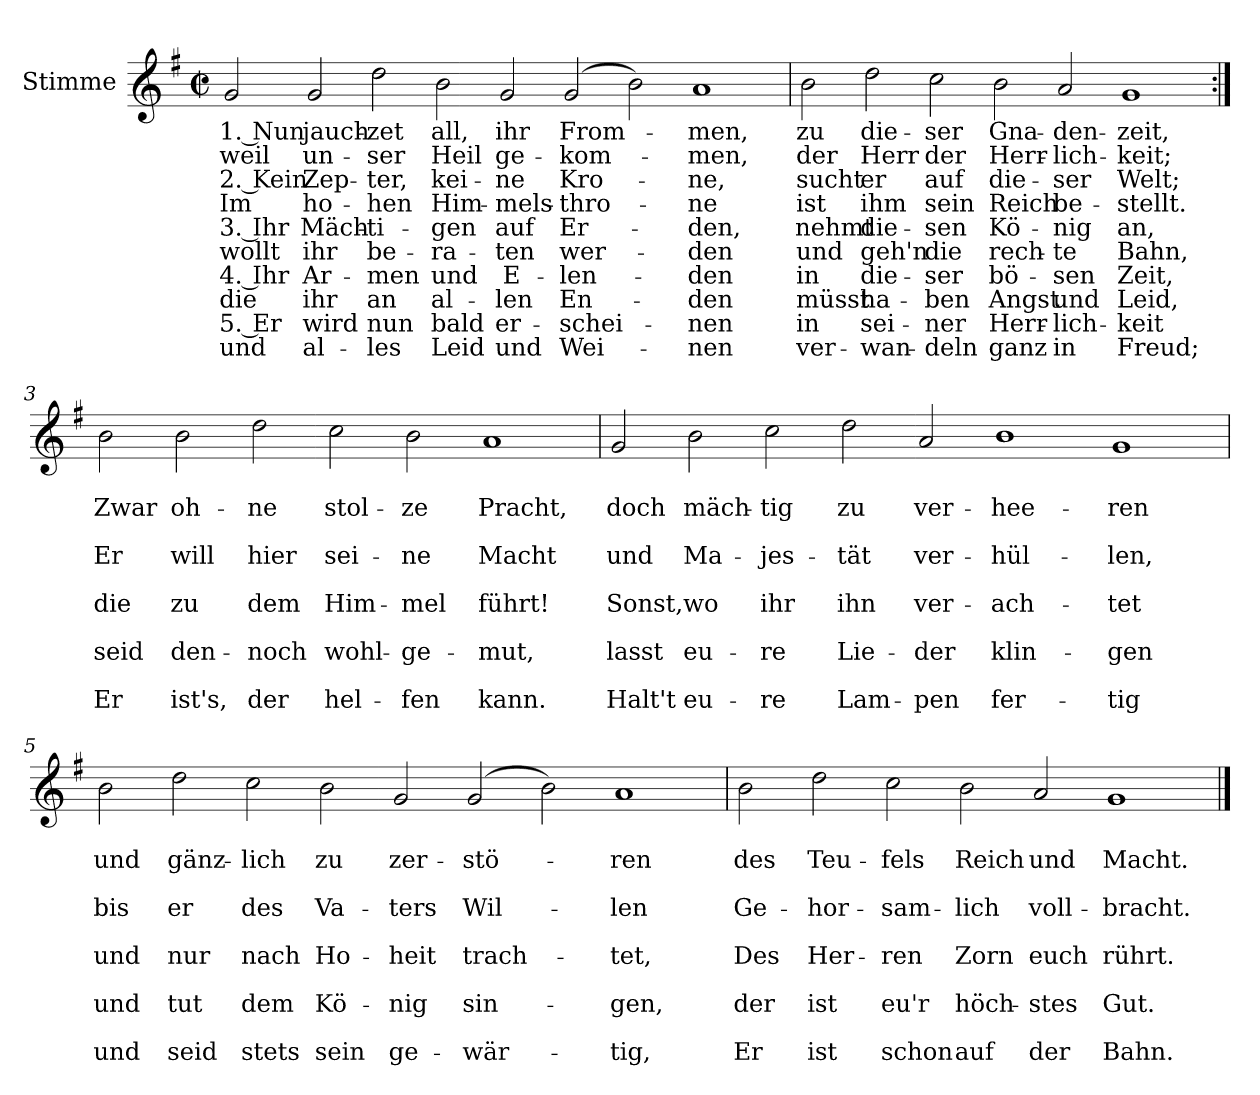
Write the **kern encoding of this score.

**kern	**text	**text	**text	**text	**text	**text	**text	**text	**text	**text
*part1	*part1	*part1	*part1	*part1	*part1	*part1	*part1	*part1	*part1	*part1
*staff1	*staff1	*staff1	*staff1	*staff1	*staff1	*staff1	*staff1	*staff1	*staff1	*staff1
*I"Stimme	*	*	*	*	*	*	*	*	*	*
*clefG2	*	*	*	*	*	*	*	*	*	*
*k[f#]	*	*	*	*	*	*	*	*	*	*
*M2/2	*	*	*	*	*	*	*	*	*	*
*met(c|)	*	*	*	*	*	*	*	*	*	*
=1	=1	=1	=1	=1	=1	=1	=1	=1	=1	=1
2g/	1. Nun	weil	2. Kein	Im	3. Ihr	wollt	4. Ihr	die	5. Er	und
2g/	jauch-	un-	Zep-	ho-	Mäch-	ihr	Ar-	ihr	wird	al-
2dd\	-zet	-ser	-ter,	-hen	-ti-	be-	-men	an	nun	-les
2b\	all,	Heil	kei-	Him-	-gen	-ra-	und	al-	bald	Leid
2g/	ihr	ge-	-ne	-mels-	auf	-ten	E-	-len	er-	und
(>2g/	From-	-kom-	Kro-	-thro-	Er-	wer-	-len-	En-	-schei-	Wei-
2b\)	.	.	.	.	.	.	.	.	.	.
1a	-men,	-men,	-ne,	-ne	-den,	-den	-den	-den	-nen	-nen
=2	=2	=2	=2	=2	=2	=2	=2	=2	=2	=2
2b\	zu	der	sucht	ist	nehmt	und	in	müsst	in	ver-
2dd\	die-	Herr	er	ihm	die-	geh'n	die-	ha-	sei-	-wan-
2cc\	-ser	der	auf	sein	-sen	die	-ser	-ben	-ner	-deln
2b\	Gna-	Herr-	die-	Reich	Kö-	rech-	bö-	Angst	Herr-	ganz
2a/	-den-	-lich-	-ser	be-	-nig	-te	-sen	und	-lich-	in
1g	-zeit,	-keit;	Welt;	-stellt.	an,	Bahn,	Zeit,	Leid,	-keit	Freud;
=3:|!	=3:|!	=3:|!	=3:|!	=3:|!	=3:|!	=3:|!	=3:|!	=3:|!	=3:|!	=3:|!
2b\	.	Zwar	.	Er	.	die	.	seid	.	Er
2b\	.	oh-	.	will	.	zu	.	den-	.	ist's,
2dd\	.	-ne	.	hier	.	dem	.	-noch	.	der
2cc\	.	stol-	.	sei-	.	Him-	.	wohl-	.	hel-
2b\	.	-ze	.	-ne	.	-mel	.	-ge-	.	-fen
1a	.	Pracht,	.	Macht	.	führt!	.	-mut,	.	kann.
=4	=4	=4	=4	=4	=4	=4	=4	=4	=4	=4
2g/	.	doch	.	und	.	Sonst,	.	lasst	.	Halt't
2b\	.	mäch-	.	Ma-	.	wo	.	eu-	.	eu-
2cc\	.	-tig	.	-jes-	.	ihr	.	-re	.	-re
2dd\	.	zu	.	-tät	.	ihn	.	Lie-	.	Lam-
2a/	.	ver-	.	ver-	.	ver-	.	-der	.	-pen
1b	.	-hee-	.	-hül-	.	-ach-	.	klin-	.	fer-
1g	.	-ren	.	-len,	.	-tet	.	-gen	.	-tig
=5	=5	=5	=5	=5	=5	=5	=5	=5	=5	=5
2b\	.	und	.	bis	.	und	.	und	.	und
2dd\	.	gänz-	.	er	.	nur	.	tut	.	seid
2cc\	.	-lich	.	des	.	nach	.	dem	.	stets
2b\	.	zu	.	Va-	.	Ho-	.	Kö-	.	sein
2g/	.	zer-	.	-ters	.	-heit	.	-nig	.	ge-
(>2g/	.	-stö-	.	Wil-	.	trach-	.	sin-	.	-wär-
2b\)	.	.	.	.	.	.	.	.	.	.
1a	.	-ren	.	-len	.	-tet,	.	-gen,	.	-tig,
=6	=6	=6	=6	=6	=6	=6	=6	=6	=6	=6
2b\	.	des	.	Ge-	.	Des	.	der	.	Er
2dd\	.	Teu-	.	-hor-	.	Her-	.	ist	.	ist
2cc\	.	-fels	.	-sam-	.	-ren	.	eu'r	.	schon
2b\	.	Reich	.	-lich	.	Zorn	.	höch-	.	auf
2a/	.	und	.	voll-	.	euch	.	-stes	.	der
1g	.	Macht.	.	-bracht.	.	rührt.	.	Gut.	.	Bahn.
==	==	==	==	==	==	==	==	==	==	==
*-	*-	*-	*-	*-	*-	*-	*-	*-	*-	*-
